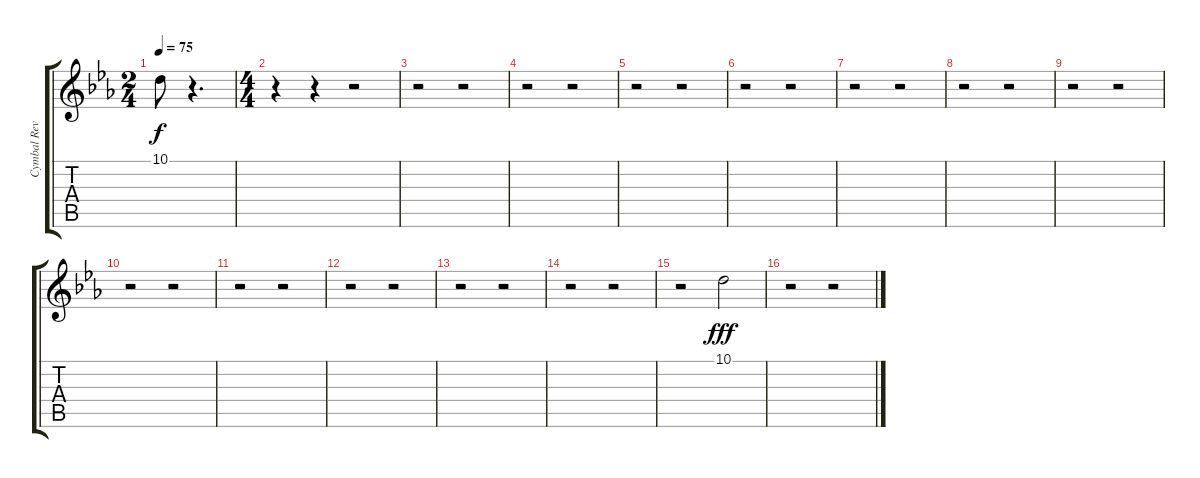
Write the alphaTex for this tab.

\track ("Cymbal Reverse" "Cymbal Rev") {instrument reversecymbal}
\staff {score tabs}
\tuning (E4 B3 G3 D3 A2 E2) {hide}
\ts (2 4)
\tempo 75
\clef g2
\ks eb
10.1{t}.8{dy f} r.4{d} |
\ts (4 4)
r.4 r.4 r.2 |
r.2 r.2 |
r.2 r.2 |
r.2 r.2 |
r.2 r.2 |
r.2 r.2 |
r.2 r.2 |
r.2 r.2 |
r.2 r.2 |
r.2 r.2 |
r.2 r.2 |
r.2 r.2 |
r.2 r.2 |
r.2 10.1.2{dy fff} |
r.2 r.2
